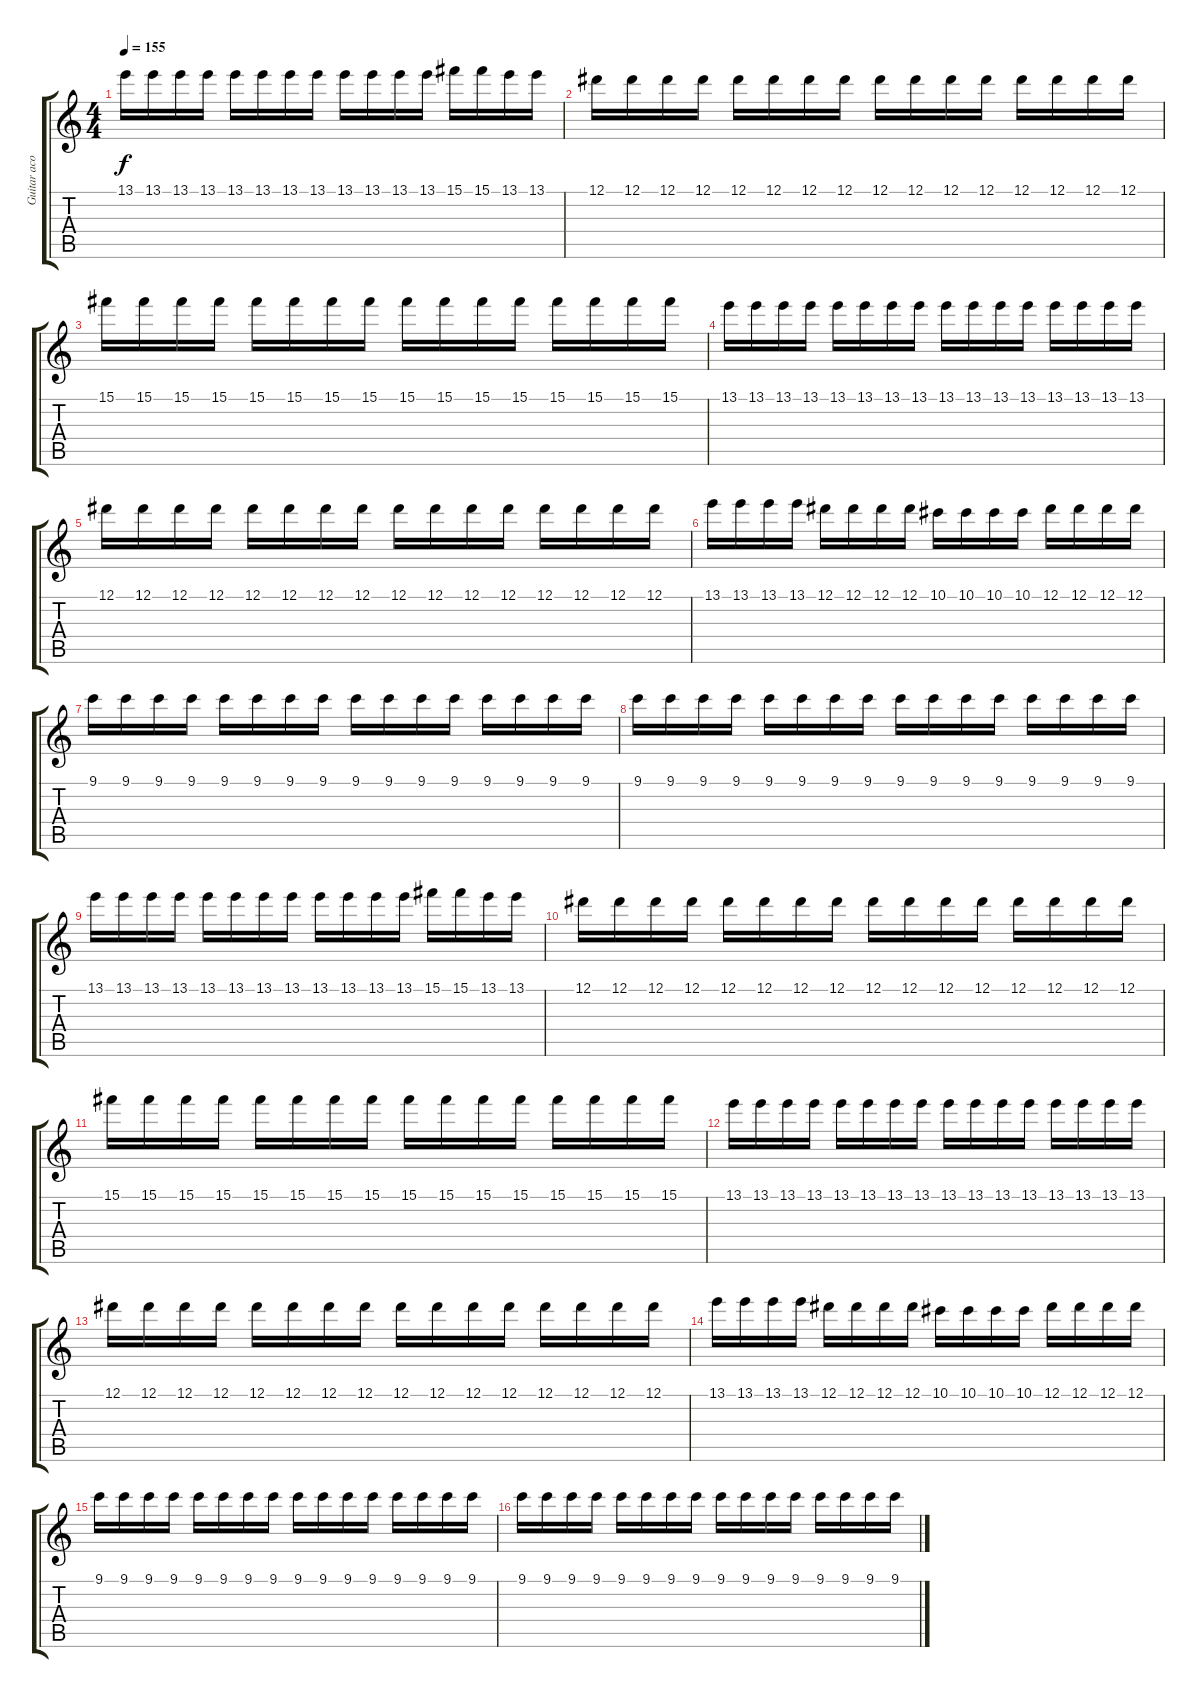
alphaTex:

\track ("Guitar acoustic [Serj]" "Guitar aco") {instrument electricguitarclean}
\staff {score tabs}
\tuning (Eb4 Bb3 Gb3 Db3 Ab2 Db2) {hide}
\ts (4 4)
\tempo 155
\clef g2
\ks c
13.1.16{dy f} 13.1.16 13.1.16 13.1.16 13.1.16 13.1.16 13.1.16 13.1.16 13.1.16 13.1.16 13.1.16 13.1.16 15.1.16 15.1.16 13.1.16 13.1.16 |
12.1.16 12.1.16 12.1.16 12.1.16 12.1.16 12.1.16 12.1.16 12.1.16 12.1.16 12.1.16 12.1.16 12.1.16 12.1.16 12.1.16 12.1.16 12.1.16 |
15.1.16 15.1.16 15.1.16 15.1.16 15.1.16 15.1.16 15.1.16 15.1.16 15.1.16 15.1.16 15.1.16 15.1.16 15.1.16 15.1.16 15.1.16 15.1.16 |
13.1.16 13.1.16 13.1.16 13.1.16 13.1.16 13.1.16 13.1.16 13.1.16 13.1.16 13.1.16 13.1.16 13.1.16 13.1.16 13.1.16 13.1.16 13.1.16 |
12.1.16 12.1.16 12.1.16 12.1.16 12.1.16 12.1.16 12.1.16 12.1.16 12.1.16 12.1.16 12.1.16 12.1.16 12.1.16 12.1.16 12.1.16 12.1.16 |
13.1.16 13.1.16 13.1.16 13.1.16 12.1.16 12.1.16 12.1.16 12.1.16 10.1.16 10.1.16 10.1.16 10.1.16 12.1.16 12.1.16 12.1.16 12.1.16 |
9.1.16 9.1.16 9.1.16 9.1.16 9.1.16 9.1.16 9.1.16 9.1.16 9.1.16 9.1.16 9.1.16 9.1.16 9.1.16 9.1.16 9.1.16 9.1.16 |
9.1.16 9.1.16 9.1.16 9.1.16 9.1.16 9.1.16 9.1.16 9.1.16 9.1.16 9.1.16 9.1.16 9.1.16 9.1.16 9.1.16 9.1.16 9.1.16 |
13.1.16 13.1.16 13.1.16 13.1.16 13.1.16 13.1.16 13.1.16 13.1.16 13.1.16 13.1.16 13.1.16 13.1.16 15.1.16 15.1.16 13.1.16 13.1.16 |
12.1.16 12.1.16 12.1.16 12.1.16 12.1.16 12.1.16 12.1.16 12.1.16 12.1.16 12.1.16 12.1.16 12.1.16 12.1.16 12.1.16 12.1.16 12.1.16 |
15.1.16 15.1.16 15.1.16 15.1.16 15.1.16 15.1.16 15.1.16 15.1.16 15.1.16 15.1.16 15.1.16 15.1.16 15.1.16 15.1.16 15.1.16 15.1.16 |
13.1.16 13.1.16 13.1.16 13.1.16 13.1.16 13.1.16 13.1.16 13.1.16 13.1.16 13.1.16 13.1.16 13.1.16 13.1.16 13.1.16 13.1.16 13.1.16 |
12.1.16 12.1.16 12.1.16 12.1.16 12.1.16 12.1.16 12.1.16 12.1.16 12.1.16 12.1.16 12.1.16 12.1.16 12.1.16 12.1.16 12.1.16 12.1.16 |
13.1.16 13.1.16 13.1.16 13.1.16 12.1.16 12.1.16 12.1.16 12.1.16 10.1.16 10.1.16 10.1.16 10.1.16 12.1.16 12.1.16 12.1.16 12.1.16 |
9.1.16 9.1.16 9.1.16 9.1.16 9.1.16 9.1.16 9.1.16 9.1.16 9.1.16 9.1.16 9.1.16 9.1.16 9.1.16 9.1.16 9.1.16 9.1.16 |
9.1.16 9.1.16 9.1.16 9.1.16 9.1.16 9.1.16 9.1.16 9.1.16 9.1.16 9.1.16 9.1.16 9.1.16 9.1.16 9.1.16 9.1.16 9.1.16
